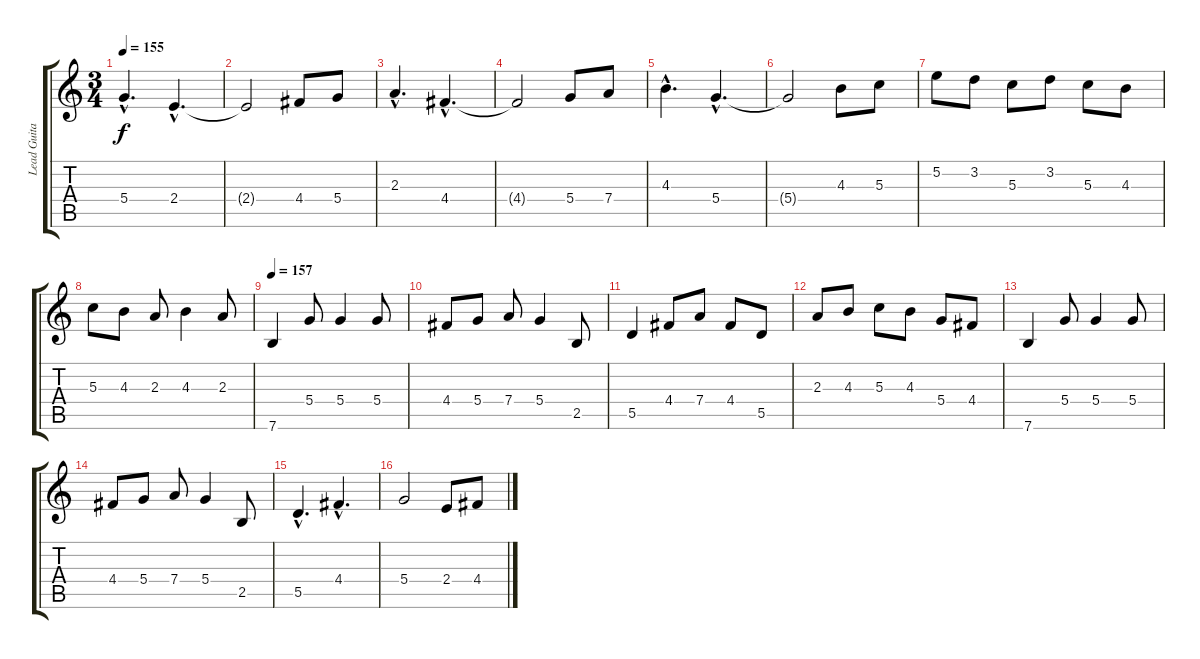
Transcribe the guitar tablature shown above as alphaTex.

\track ("Lead Guitar 2" "Lead Guita") {instrument overdrivenguitar}
\staff {score tabs}
\tuning (E4 B3 G3 D3 A2 E2) {hide}
\ts (3 4)
\tempo 155
\clef g2
\ks c
5.4{hac}.4{d dy f} 2.4{hac}.4{d} |
2.4{t}.2 4.4.8 5.4.8 |
2.3{hac}.4{d} 4.4{hac}.4{d} |
4.4{t}.2 5.4.8 7.4.8 |
4.3{hac}.4{d} 5.4{hac}.4{d} |
5.4{t}.2 4.3.8 5.3.8 |
5.2.8 3.2.8 5.3.8 3.2.8 5.3.8 4.3.8 |
5.3.8 4.3.8 2.3.8 4.3.4 2.3.8 |
\tempo 155
\tempo 157
7.6.4 5.4.8 5.4.4 5.4.8 |
4.4.8 5.4.8 7.4.8 5.4.4 2.5.8 |
5.5.4 4.4.8 7.4.8 4.4.8 5.5.8 |
2.3.8 4.3.8 5.3.8 4.3.8 5.4.8 4.4.8 |
7.6.4 5.4.8 5.4.4 5.4.8 |
4.4.8 5.4.8 7.4.8 5.4.4 2.5.8 |
5.5{hac}.4{d} 4.4{hac}.4{d} |
5.4.2 2.4.8 4.4.8
